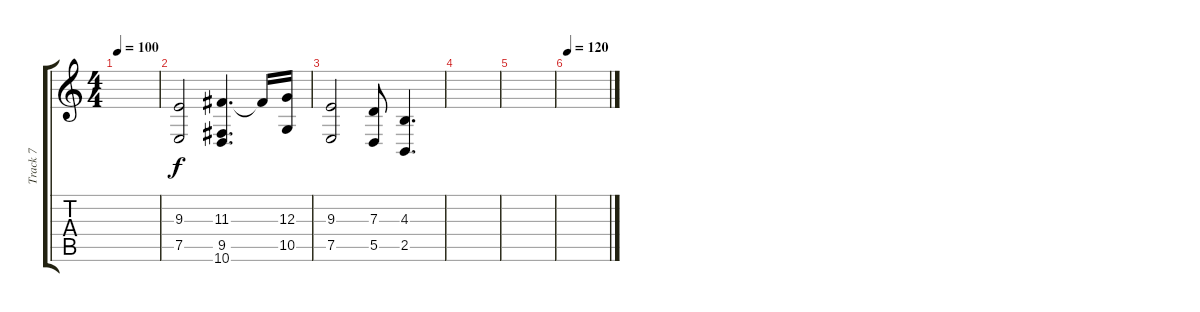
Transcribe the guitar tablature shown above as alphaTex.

\track ("Track 7" "Track 7") {instrument frenchhorn}
\staff {score tabs}
\tuning (E4 B3 G3 D3 A2 E2) {hide}
\ts (4 4)
\tempo 100
\clef g2
\ks c
|
(9.3 7.5).2 (11.3 9.5 10.6).4{d} 11.3{t}.16 (12.3 10.5).16 |
(9.3 7.5).2 (7.3 5.5).8 (4.3 2.5).4{d} |
|
|
\tempo 120
